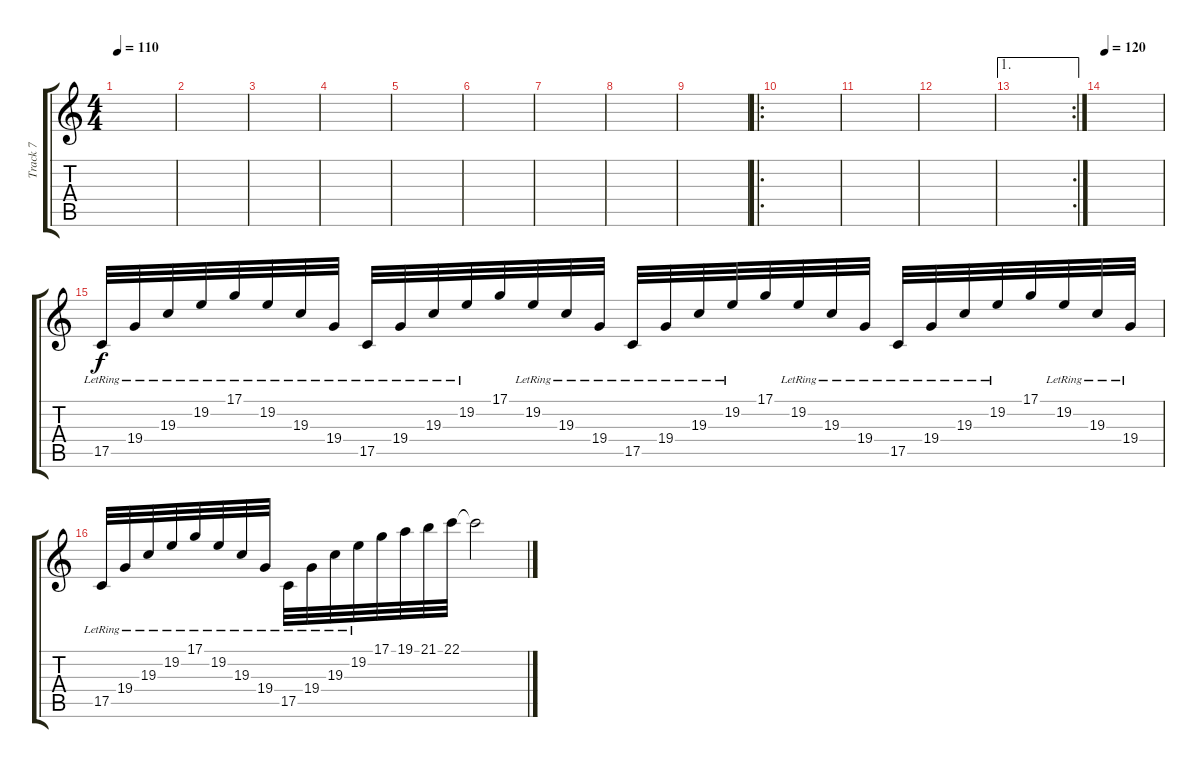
\track ("Track 7" "Track 7") {instrument stringensemble2}
\staff {score tabs}
\tuning (D4 A3 F3 C3 G2 D2) {hide}
\ts (4 4)
\tempo 110
\clef g2
\ks c
|
|
|
|
|
|
|
|
|
\ro
|
|
|
\ae 1
\rc 2
|
\tempo 120
|
17.5{lr}.32{volume 0 instrument orchestralharp} 19.4{lr}.32{volume 15} 19.3{lr}.32 19.2{lr}.32 17.1{lr}.32 19.2{lr}.32 19.3{lr}.32 19.4{lr}.32 17.5{lr}.32 19.4{lr}.32 19.3{lr}.32 19.2{lr}.32 17.1.32 19.2{lr}.32 19.3{lr}.32 19.4{lr}.32 17.5{lr}.32 19.4{lr}.32 19.3{lr}.32 19.2{lr}.32 17.1.32 19.2{lr}.32 19.3{lr}.32 19.4{lr}.32 17.5{lr}.32 19.4{lr}.32 19.3{lr}.32 19.2{lr}.32 17.1.32 19.2{lr}.32 19.3{lr}.32 19.4{lr}.32 |
17.5{lr}.32 19.4{lr}.32 19.3{lr}.32 19.2{lr}.32 17.1{lr}.32 19.2{lr}.32 19.3{lr}.32 19.4{lr}.32 17.5{lr}.32 19.4{lr}.32 19.3{lr}.32 19.2{lr}.32 17.1.32 19.1.32 21.1.32 22.1.32 22.1{t}.2
